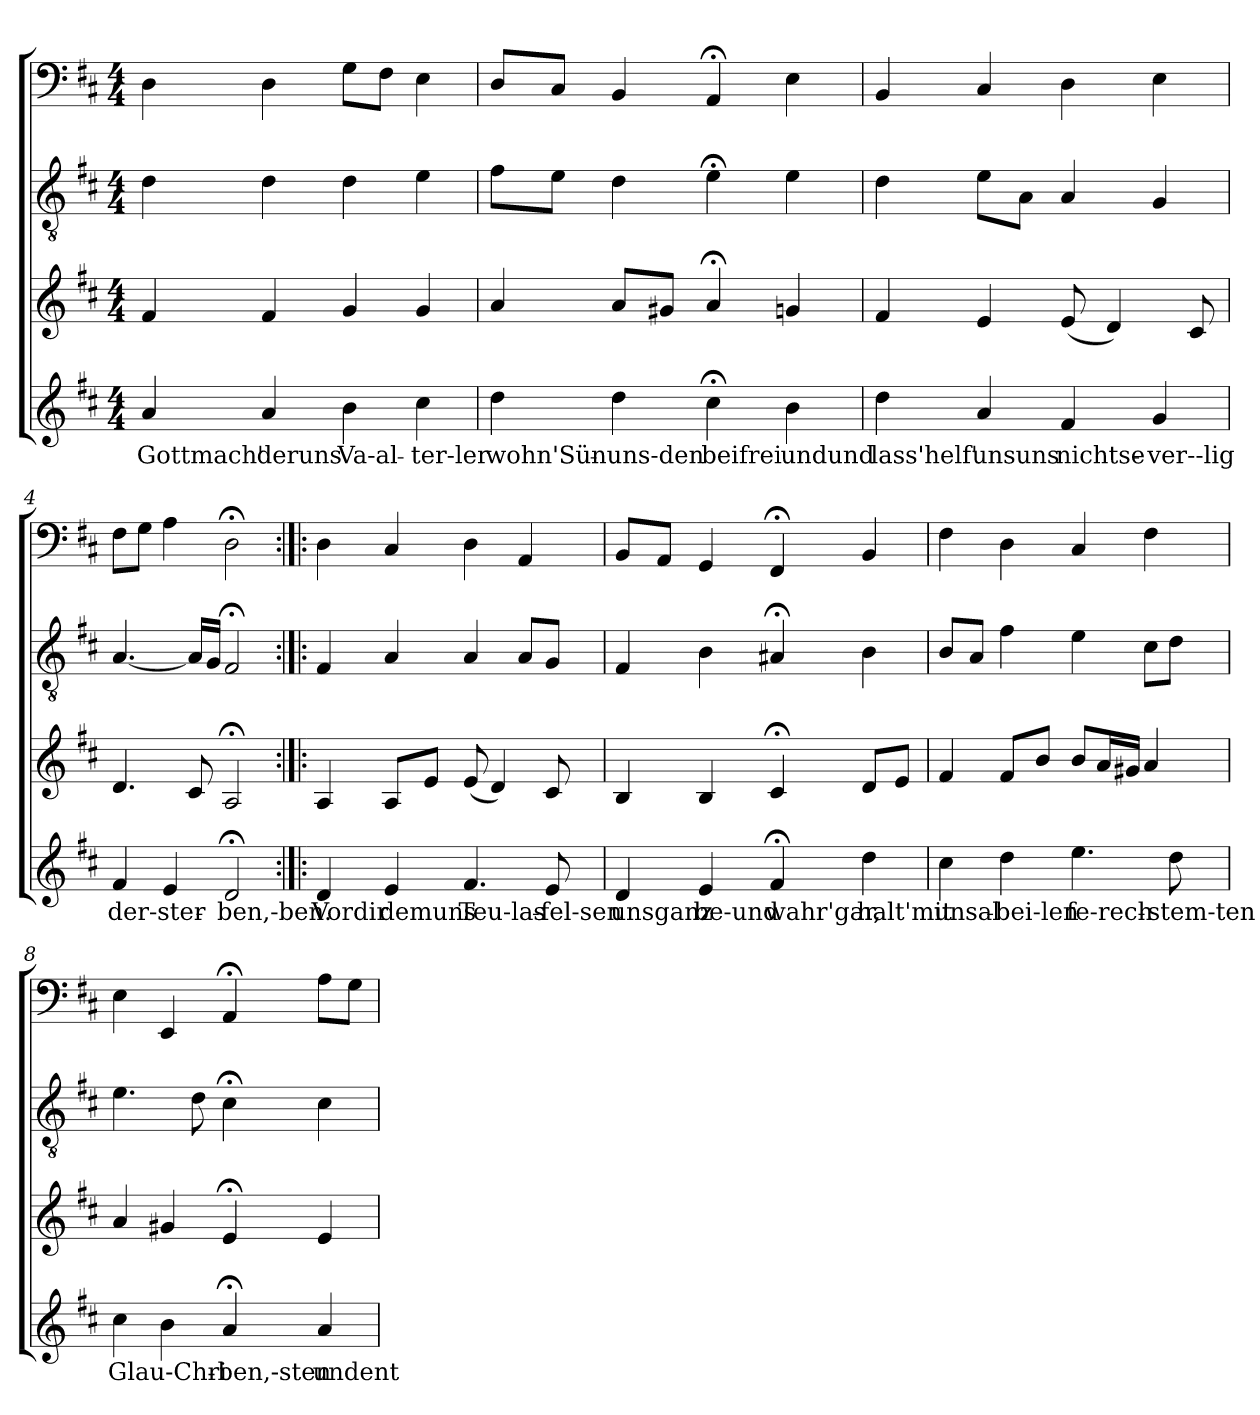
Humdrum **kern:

**kern	**text	**kern	**kern	**kern
*part4	*part4	*part3	*part2	*part1
*staff4	*staff4	*staff3	*staff2	*staff1
*clefG2	*	*clefG2	*clefGv2	*clefF4
*k[f#c#]	*	*k[f#c#]	*k[f#c#]	*k[f#c#]
*D:	*	*D:	*D:	*D:
*M4/4	*	*M4/4	*M4/4	*M4/4
=1	=1	=1	=1	=1
4a/	Gottmach'	4f#/	4d\	4D\
4a/	deruns	4f#/	4d\	4D\
4b\	Va-al-	4g/	4d\	8G\L
.	.	.	.	8F#\J
4cc#\	-ter-ler	4g/	4e\	4E\
=2	=2	=2	=2	=2
4dd\	wohn'Sün-	4a/	8f#\L	8D/L
.	.	.	8e\J	8C#/J
4dd\	uns-den	8a/L	4d\	4BB/
.	.	8g#X/J	.	.
4cc#;<\	beifrei	4a;</	4e;<\	4AA;</
4b\	undund	4gn/	4e\	4E\
=3	=3	=3	=3	=3
4dd\	lass'helf'	4f#/	4d\	4BB/
4a/	unsuns	4e/	8e\L	4C#/
.	.	.	8A\J	.
4f#/	nichtse-	(8e/	4A/	4D\
.	.	4d/)	.	.
4g/	ver--lig	.	4G/	4E\
.	.	8c#/	.	.
=4	=4	=4	=4	=4
4f#/	-der-ster-	4.d/	[4.A/	8F#\L
.	.	.	.	8G\J
4e/	.	.	.	4A\
.	.	8c#/	16A/LL]	.
.	.	.	16G/JJ	.
2d;</	-ben,-ben.	2A;</	2F#;</	2D;<\
=5:|!|:	=5:|!|:	=5:|!|:	=5:|!|:	=5:|!|:
4d/	Vordir	4A/	4F#/	4D\
4e/	demuns	8A/L	4A/	4C#/
.	.	8e/J	.	.
4.f#/	Teu-las-	(8e/	4A/	4D\
.	.	4d/)	.	.
.	.	.	8A/L	4AA/
8e/	-fel-sen	8c#/	8G/J	.
=6	=6	=6	=6	=6
4d/	unsganz	4B/	4F#/	8BB/L
.	.	.	.	8AA/J
4e/	be-und	4B/	4B\	4GG/
4f#;</	-wahr'gar,	4c#;</	4A#X;</	4FF#;</
4dd\	halt'mit	8d/L	4B\	4BB/
.	.	8e/J	.	.
=7	=7	=7	=7	=7
4cc#\	unsal-	4f#/	8B/L	4F#\
.	.	.	8A/J	.
4dd\	bei-len	8f#/L	4f#\	4D\
.	.	8b/J	.	.
4.ee\	fe-rech-	8b/L	4e\	4C#/
.	.	16a/L	.	.
.	.	16g#X/JJ	.	.
.	.	4a/	8c#\L	4F#\
8dd\	-stem-ten	.	8d\J	.
=8	=8	=8	=8	=8
4cc#\	Glau-Chri-	4a/	4.e\	4E\
4b\	.	4g#X/	.	4EE/
.	.	.	8d\	.
4a;</	-ben,-sten	4e;</	4c#;<\	4AA;</
4a/	undent-	4e/	4c#\	8A\L
.	.	.	.	8G\J
=	=	=	=	=
*-	*-	*-	*-	*-
